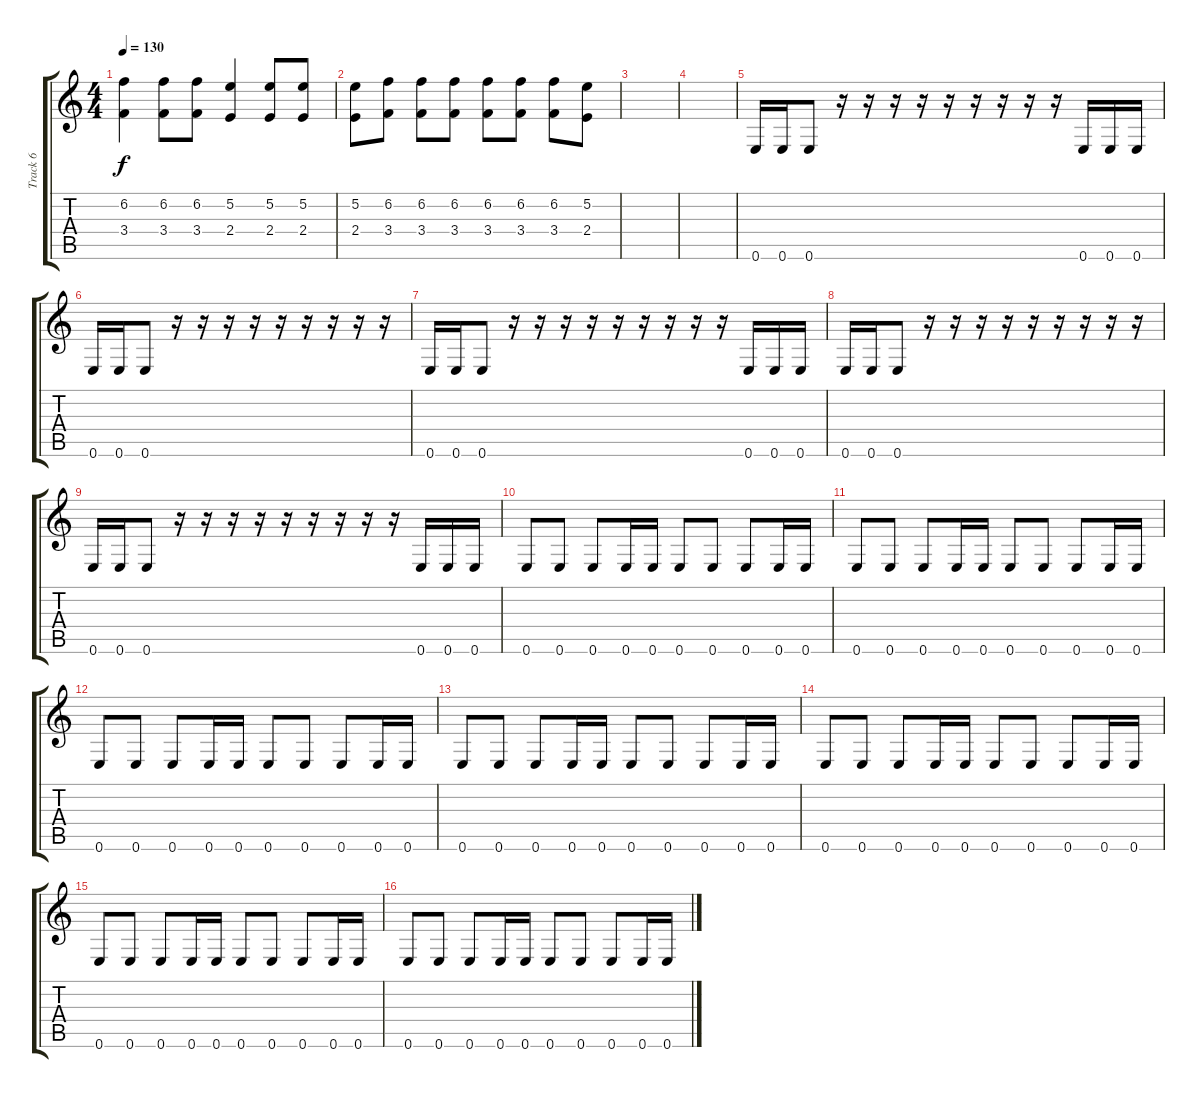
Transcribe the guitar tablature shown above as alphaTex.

\track ("Track 6" "Track 6") {instrument distortionguitar bank 255}
\staff {score tabs}
\tuning (E4 B3 G3 D3 A2 E2) {hide}
\ts (4 4)
\tempo 130
\clef g2
\ks c
(6.2 3.4).4{dy f volume 9} (6.2 3.4).8 (6.2 3.4).8 (5.2 2.4).4 (5.2 2.4).8 (5.2 2.4).8 |
(5.2 2.4).8 (6.2 3.4).8 (6.2 3.4).8 (6.2 3.4).8 (6.2 3.4).8 (6.2 3.4).8 (6.2 3.4).8 (5.2 2.4).8 |
|
|
0.6.16 0.6.16 0.6.8 r.16 r.16 r.16 r.16 r.16 r.16 r.16 r.16 r.16 0.6.16 0.6.16 0.6.16 |
0.6.16 0.6.16 0.6.8 r.16 r.16 r.16 r.16 r.16 r.16 r.16 r.16 r.16 |
0.6.16 0.6.16 0.6.8 r.16 r.16 r.16 r.16 r.16 r.16 r.16 r.16 r.16 0.6.16 0.6.16 0.6.16 |
0.6.16 0.6.16 0.6.8 r.16 r.16 r.16 r.16 r.16 r.16 r.16 r.16 r.16 |
0.6.16 0.6.16 0.6.8 r.16 r.16 r.16 r.16 r.16 r.16 r.16 r.16 r.16 0.6.16 0.6.16 0.6.16 |
0.6.8 0.6.8 0.6.8 0.6.16 0.6.16 0.6.8 0.6.8 0.6.8 0.6.16 0.6.16 |
0.6.8 0.6.8 0.6.8 0.6.16 0.6.16 0.6.8 0.6.8 0.6.8 0.6.16 0.6.16 |
0.6.8 0.6.8 0.6.8 0.6.16 0.6.16 0.6.8 0.6.8 0.6.8 0.6.16 0.6.16 |
0.6.8 0.6.8 0.6.8 0.6.16 0.6.16 0.6.8 0.6.8 0.6.8 0.6.16 0.6.16 |
0.6.8 0.6.8 0.6.8 0.6.16 0.6.16 0.6.8 0.6.8 0.6.8 0.6.16 0.6.16 |
0.6.8 0.6.8 0.6.8 0.6.16 0.6.16 0.6.8 0.6.8 0.6.8 0.6.16 0.6.16 |
0.6.8 0.6.8 0.6.8 0.6.16 0.6.16 0.6.8 0.6.8 0.6.8 0.6.16 0.6.16
